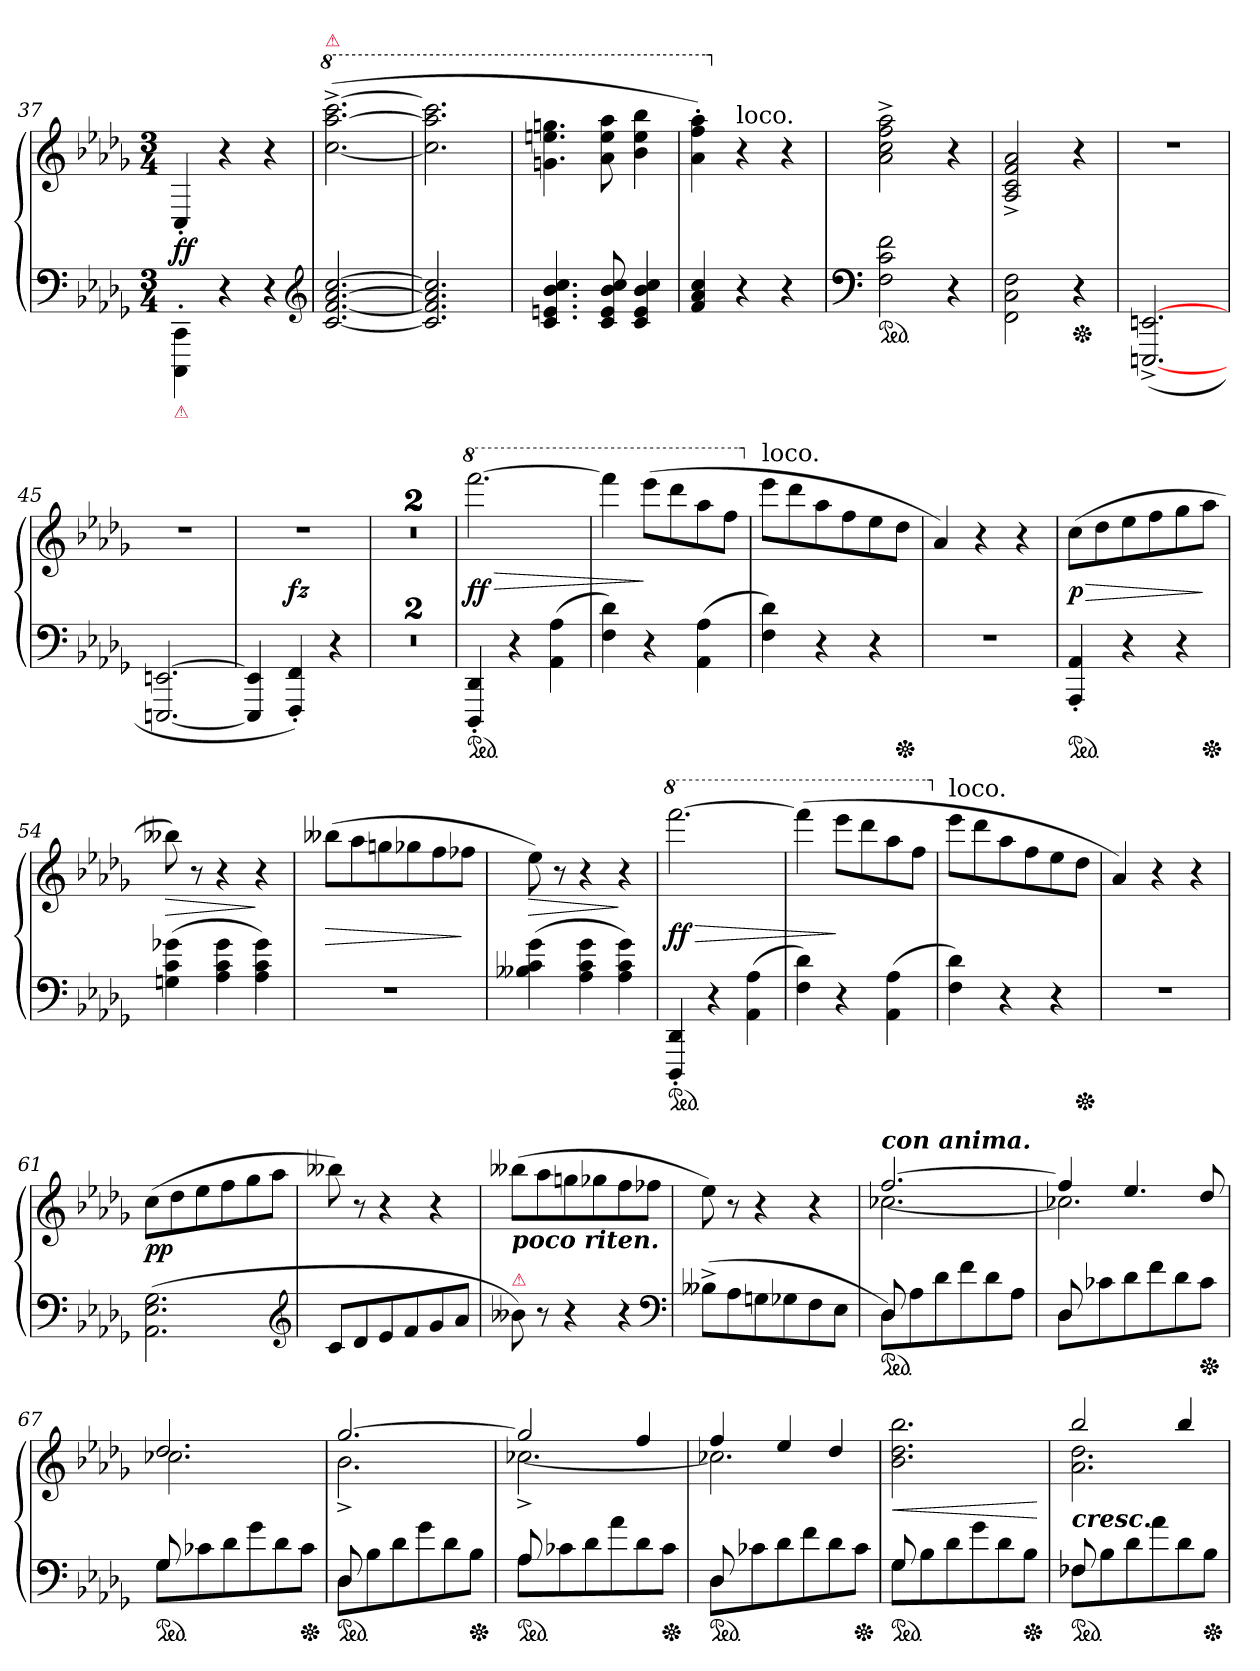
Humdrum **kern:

**kern	**kern	**dynam
*part1	*part1	*part1
*staff2	*staff1	*staff1/2
*clefF4	*clefG2	*
*k[b-e-a-d-g-]	*k[b-e-a-d-g-]	*
*M3/4	*M3/4	*
=37	=37	=37
!LO:TX:b:color=crimson:t=⚠	!	!
4CCC'<\ 4CC'<\	4C'</	ff
4r	4r	.
4r	4r	.
*clefG2	*	*
=38	=38	=38
*	*8va	*
!	!LO:TX:a:color=crimson:t=⚠	!
[2.c [2.f [2.a- [2.cc	(>[2.ccc^< [2.aaa-^< [2.cccc^<	.
=39	=39	=39
2.c] 2.f] 2.a-] 2.cc]	2.ccc] 2.aaa-] 2.cccc]	.
=40	=40	=40
4.c 4.en 4.b- 4.cc	4.ggn 4.eeen 4.gggn	.
8c 8e 8b- 8cc	8aa- 8eee 8aaa-	.
4c 4e 4b- 4cc	4bb- 4eee 4bbb-	.
=41	=41	=41
4f 4a- 4cc	4aa-' 4fff' 4aaa-')	.
*	*X8va	*
!	!LO:TX:a:t=loco.	!
4r	4r	.
4r	4r	.
=42	=42	=42
*clefF4	*	*
*ped	*	*
2F 2c 2f	2a-^< 2cc^< 2ff^< 2aa-^<	.
4r	4r	.
=43	=43	=43
2FF\ 2C\ 2F\	2A-^</ 2c^</ 2f^</ 2a-^</	.
*Xped	*	*
4r	4r	.
=44	=44	=44
(<[<2.EEEn^> [<2.EEn^>	2.rdd	.
=45	=45	=45
[2.EEEn [2.EEn	2.rdd	.
=46	=46	=46
*	*^	*
4EEEn] 4EEn]	2.rdd	4ryy	.
4FFF'< 4FF'<)	.	2ryy	fz
4r	.	.	.
=47	=47	=47	=47
!	!LO:TX:a:color=crimson:t=⚠	!	!
*	*v	*v	*
2.rF	2.rdd	.
=48	=48	=48
2.rF	2.rdd	.
=49	=49	=49
*	*8va	*
!LO:TX:b:color=crimson:t=⚠	!	!
*ped	*	*
4DDD-'< 4DD-'<	[2.ffff	> ff
4r	.	.
(>4AA- 4A-	.	.
=50	=50	=50
4F 4d-)	4ffff]	.
4r	(>8eeee-L	]
.	8dddd-	.
(>4AA- 4A-	8aaa-	.
.	8fffJ	.
=51	=51	=51
*	*X8va	*
!	!LO:TX:a:t=loco.	!
4F 4d-)	8eee-L	.
.	8ddd-	.
4r	8aa-	.
.	8ff	.
4r	8ee-	.
*Xped	*	*
.	8dd-J	.
=52	=52	=52
2.rF	4a-)	.
.	4r	.
.	4r	.
=53	=53	=53
!LO:TX:b:color=crimson:t=⚠	!	!
*ped	*	*
4AAA-'< 4AA-'<	(>8ccL	> p
.	8dd-	.
4r	8ee-	.
.	8ff	.
4r	8gg-	.
*Xped	*	*
.	8aa-J	]
=54	=54	=54
!	!	!LO:HP:b
(>4Gn 4c 4g-X	8bb--X)	>
.	8r	.
4A- 4c 4g-	4r	.
4A- 4c 4g-)	4r	]
=55	=55	=55
2.rF	(>8bb--XL	>
.	8aa-	.
.	8ggn	.
.	8gg-X	.
.	8ff	.
.	8ff-XJ	]
=56	=56	=56
!	!	!LO:HP:b
(>4B--X 4c 4g-	8ee-)	>
.	8r	.
4A- 4c 4g-	4r	.
4A- 4c 4g-)	4r	]
=57	=57	=57
*	*8va	*
!LO:TX:b:color=crimson:t=⚠	!	!
*ped	*	*
4DDD-' 4DD-'	[2.ffff	> ff
4r	.	.
(>4AA- 4A-	.	.
=58	=58	=58
4F 4d-)	(>4ffff]	.
4r	8eeee-L	]
.	8dddd-	.
(>4AA- 4A-	8aaa-	.
.	8fffJ	.
=59	=59	=59
*	*X8va	*
!	!LO:TX:a:t=loco.	!
4F 4d-)	8eee-L	.
.	8ddd-	.
4r	8aa-	.
.	8ff	.
4r	8ee-	.
*Xped	*	*
.	8dd-J	.
=60	=60	=60
2.rF	4a-)	.
.	4r	.
.	4r	.
=61	=61	=61
(>2.AA- 2.E- 2.G-	(8ccL	pp
.	8dd-	.
.	8ee-	.
.	8ff	.
.	8gg-	.
.	8aa-J	.
*clefG2	*	*
=62	=62	=62
8cL	8bb--X)	.
8d-	8r	.
8e-	4r	.
8f	.	.
8g-	4r	.
8a-J	.	.
=63	=63	=63
!	!LO:TX:b:Bi:t=poco riten.	!
!LO:TX:a:color=crimson:t=⚠	!	!
8b--X)	(>8bb--XL	.
8r	8aa-	.
4r	8ggn	.
.	8gg-X	.
4r	8ff	.
.	8ff-XJ	.
*clefF4	*	*
=64	=64	=64
(8B--X^<L	8ee-)	.
8A-	8r	.
8Gn	4r	.
8G-X	.	.
8F	4r	.
8E-J	.	.
=65	=65	=65
*^	*^	*
!	!	!LO:TX:a:Bi:t=con anima.	!	!
*ped	*	*	*	*
8D-	8D-L)	[2.ff	[2.cc-X	.
8reyy	8A-	.	.	.
2rgyy	8d-	.	.	.
.	8f	.	.	.
.	8d-	.	.	.
.	8A-J	.	.	.
=66	=66	=66	=66	=66
8D-	8D-L	4ff]	2.cc-X]	.
8rgyy	8c-X	.	.	.
2rbyy	8d-	4.ee-	.	.
.	8f	.	.	.
.	8d-	.	.	.
*Xped	*	*	*	*
.	8c-J	8dd-	.	.
=67	=67	=67	=67	=67
*ped	*	*	*	*
8G-	8G-L	2.dd-	2.cc-X	.
8rbyy	8c-X	.	.	.
2rbyy	8d-	.	.	.
.	8g-	.	.	.
.	8d-	.	.	.
*Xped	*	*	*	*
.	8c-J	.	.	.
=68	=68	=68	=68	=68
*ped	*	*	*	*
8D-	8D-L	[2.gg-	2.b-^<	.
8rbyy	8B-	.	.	.
2rbyy	8d-	.	.	.
.	8g-	.	.	.
.	8d-	.	.	.
*Xped	*	*	*	*
.	8B-J	.	.	.
=69	=69	=69	=69	=69
*ped	*	*	*	*
8A-	8A-L	2gg-]	[2.cc-X^	.
8rbyy	8c-X	.	.	.
2rbyy	8d-	.	.	.
.	8a-	.	.	.
.	8d-	4ff	.	.
*Xped	*	*	*	*
.	8c-J	.	.	.
=70	=70	=70	=70	=70
*ped	*	*	*	*
8D-	8D-L	4ff	2.cc-X]	.
8rbyy	8c-X	.	.	.
2rbyy	8d-	4ee-	.	.
.	8f	.	.	.
.	8d-	4dd-	.	.
*Xped	*	*	*	*
.	8c-J	.	.	.
*	*	*v	*v	*
=71	=71	=71	=71
*ped	*	*	*
8G-	8G-L	2.b- 2.dd- 2.bb-	<
8rgyy	8B-	.	.
2rgyy	8d-	.	.
.	8g-	.	.
.	8d-	.	.
*Xped	*	*	*
.	8B-J	.	.
*v	*v	*	*
.	.	[
=72	=72	=72
*^	*^	*
!	!	!LO:TX:c:Bi:t=cresc.	!	!
*ped	*	*	*	*
8F-X	8F-XL	2bb-	2.a- 2.dd-	.
8rbyy	8B-	.	.	.
2rbyy	8d-	.	.	.
.	8a-	.	.	.
.	8d-	4bb-	.	.
*Xped	*	*	*	*
.	8B-J	.	.	.
*v	*v	*	*	*
*	*v	*v	*
=	=	=
*-	*-	*-
